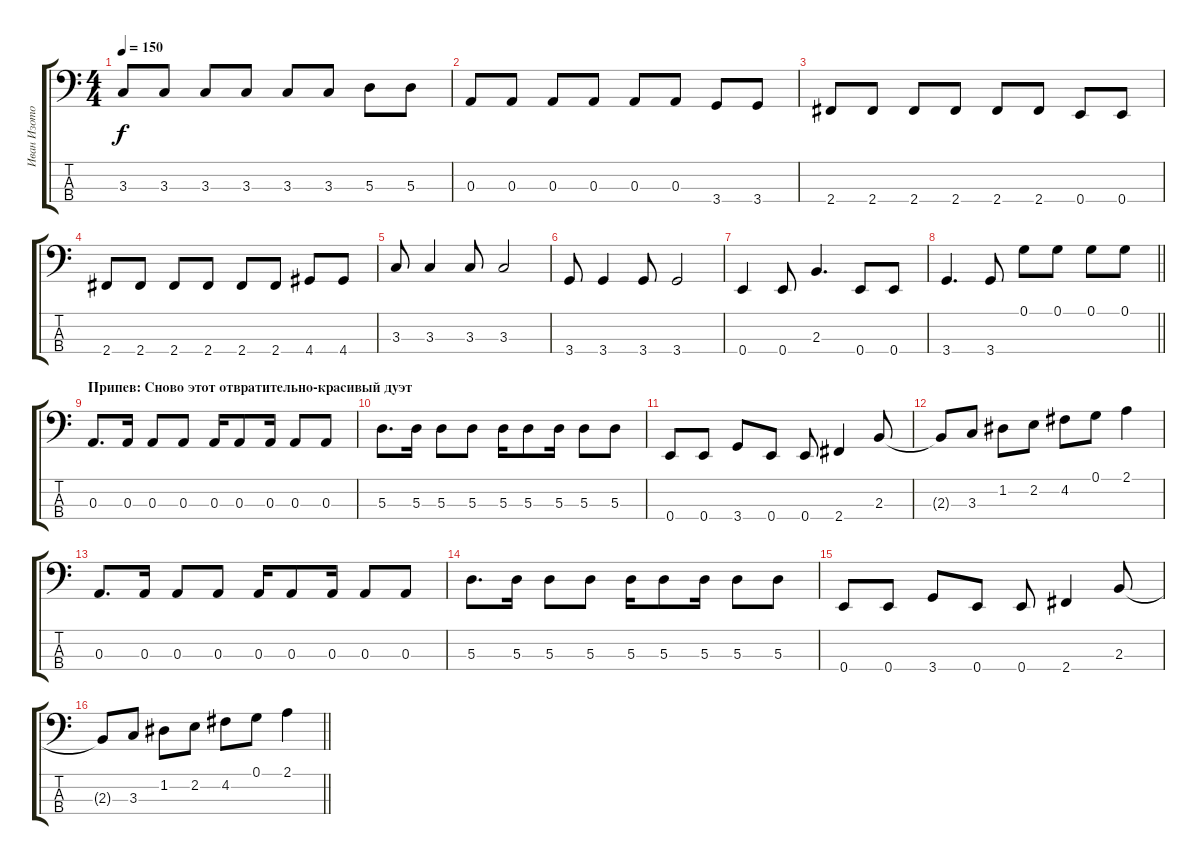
\track ("Иван Изотов" "Иван Изото") {instrument electricbasspick}
\staff {score tabs}
\tuning (G2 D2 A1 E1) {hide}
\ts (4 4)
\tempo 150
\clef f4
\ks c
3.3.8{dy f} 3.3.8 3.3.8 3.3.8 3.3.8 3.3.8 5.3.8 5.3.8 |
0.3.8 0.3.8 0.3.8 0.3.8 0.3.8 0.3.8 3.4.8 3.4.8 |
2.4.8 2.4.8 2.4.8 2.4.8 2.4.8 2.4.8 0.4.8 0.4.8 |
2.4.8 2.4.8 2.4.8 2.4.8 2.4.8 2.4.8 4.4.8 4.4.8 |
3.3.8 3.3.4 3.3.8 3.3.2 |
3.4.8 3.4.4 3.4.8 3.4.2 |
0.4.4 0.4.8 2.3.4{d} 0.4.8 0.4.8 |
\barLineRight lightlight
3.4.4{d} 3.4.8 0.1.8 0.1.8 0.1.8 0.1.8 |
\section ("" "Припев: Сново этот отвратительно-красивый дуэт")
0.3.8{d} 0.3.16 0.3.8 0.3.8 0.3.16 0.3.8 0.3.16 0.3.8 0.3.8 |
5.3.8{d} 5.3.16 5.3.8 5.3.8 5.3.16 5.3.8 5.3.16 5.3.8 5.3.8 |
0.4.8 0.4.8 3.4.8 0.4.8 0.4.8 2.4.4 2.3.8 |
2.3{t}.8 3.3.8 1.2.8 2.2.8 4.2.8 0.1.8 2.1.4 |
0.3.8{d} 0.3.16 0.3.8 0.3.8 0.3.16 0.3.8 0.3.16 0.3.8 0.3.8 |
5.3.8{d} 5.3.16 5.3.8 5.3.8 5.3.16 5.3.8 5.3.16 5.3.8 5.3.8 |
0.4.8 0.4.8 3.4.8 0.4.8 0.4.8 2.4.4 2.3.8 |
\barLineRight lightlight
2.3{t}.8 3.3.8 1.2.8 2.2.8 4.2.8 0.1.8 2.1.4
